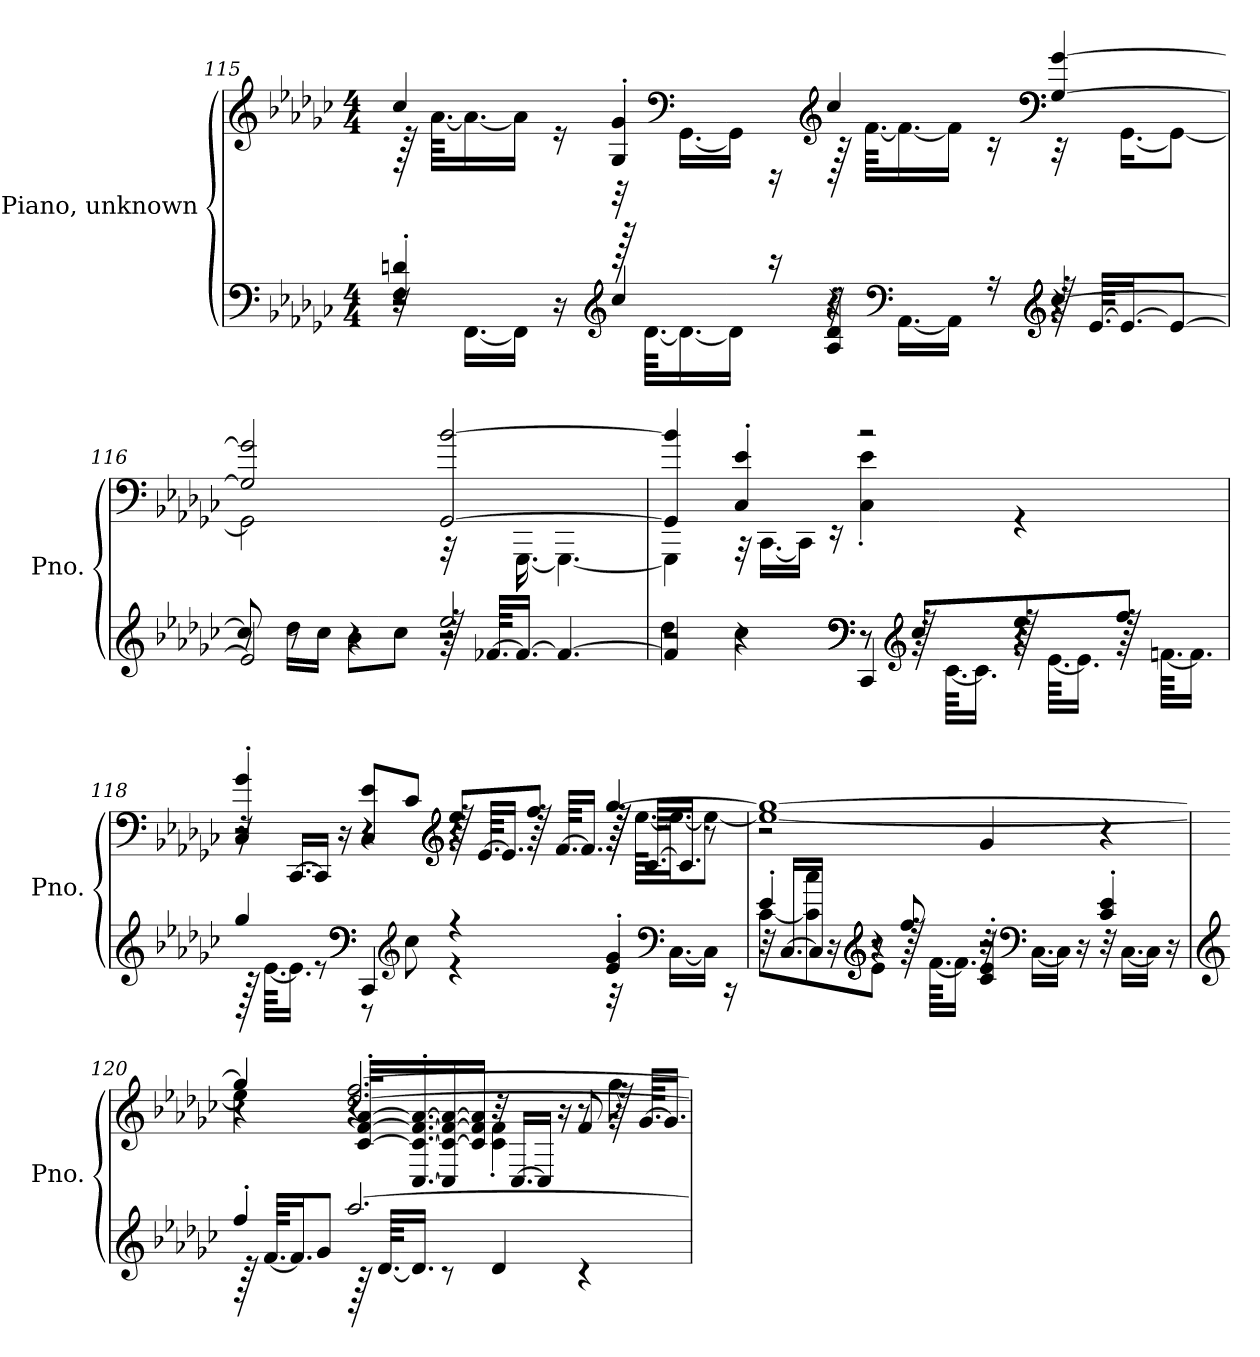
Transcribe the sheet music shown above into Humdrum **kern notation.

**kern	**kern
*part1	*part1
*staff2	*staff1
*I"Piano, unknown	*
*I'Pno.	*
!!LO:LB:g=z
*clefF4	*clefG2
*k[b-e-a-d-g-c-]	*k[b-e-a-d-g-c-]
*M4/4	*M4/4
=115	=115
*^	*^
*	*^	*	*
2r	32r	4F/' 4dn/'	4cc-/	128r
.	.	.	.	[64.a-\KKLL
.	[16.FF\LL	.	.	16.a-\_
.	16FF\JJ]	.	.	16a-\JJ]
.	16r	.	.	16r
*clefG2	*	*	*	*
.	128r	4cc-/	4G-/' 4g-/'	32r
.	[64.d\KKLL	.	.	.
*	*	*	*clefF4	*
.	16.d\_	.	.	[16.GG-\LL
.	16d\JJ]	.	.	16GG-\JJ]
.	16r	.	.	16r
*	*	*	*clefG2	*
4r	32r	4A-/' 4d/'	4cc-/	128r
.	.	.	.	[64.f\KKLL
*clefF4	*	*	*	*
.	[16.AA-\LL	.	.	16.f\_
.	16AA-\JJ]	.	.	16f\JJ]
.	16r	.	.	16r
*clefG2	*	*	*clefF4	*
128r	4r	[4cc-/	[4G-/ [4g-/	32r
[64.e-/KKLL	.	.	.	.
16.e-/J_	.	.	.	[16.GG-\KL
8e-/J_	.	.	.	8GG-\J_
!!LO:LB:g=z	!!
=116	=116	=116	=116	=116
2e-/]	8r	8cc-/]	2G-/] 2g-/]	2GG-\]
.	16dd-\LL	8r	.	.
.	16cc-\JJ	.	.	.
.	8b-\L	4r	.	.
.	8cc-\J	.	.	.
128r	2r	2ee-/	[2GG-/ [2b-/	32r
[64.f-X/KKLL	.	.	.	.
16.f-/JJ_	.	.	.	[16.GGG-\
4.f-/_	.	.	.	4.GGG-\_
=117	=117	=117	=117	=117
4f-/]	4dd-\	2r	4GG-/] 4b-/]	4GGG-\]
4r	4cc-\	.	4C-/' 4e-/'	32r
.	.	.	.	[16.CC-\LL
.	.	.	.	16CC-\JJ]
.	.	.	.	16r
*clefF4	*	*	*	*
8r	8r	4CC-/	2r	4C-\' 4e-\'
*clefG2	*	*	*	*
8cc-/L	128r	.	.	.
.	[64.c-\KKLL	.	.	.
.	16.c-\JJ]	.	.	.
8ee-/	128r	4r	.	4r
.	[64.e-\KKLL	.	.	.
.	16.e-\JJ]	.	.	.
8ff/J	128r	.	.	.
.	[64.fn\KKLL	.	.	.
.	16.f\JJ]	.	.	.
*	*v	*v	*	*
!!LO:PB:g=z
=118	=118	=118	=118
*	*	*	*^
4gg-/	128r	4C-/' 4g-/'	2r	32r
.	[64.e-\KKLL	.	.	.
.	16.e-\JJ]	.	.	[16.CC-/LL
.	8r	.	.	16CC-/JJ]
.	.	.	.	16r
*clefF4	*	*	*	*
4CC-/	8r	4r	.	8C-/ 8e-/L
*clefG2	*	*	*	*
.	8cc-\	.	.	8c-/J
*	*	*clefG2	*	*
4r	4r	8ee-/L	4r	128r
.	.	.	.	[64.e-/KKLL
.	.	.	.	16.e-/JJ]
.	.	8ff/J	.	128r
.	.	.	.	[64.f/KKLL
.	.	.	.	16.f/JJ]
4e-/' 4g-/'	32r	[4gg-/	128r	128r
.	.	.	[64.ee-\KKLL	[64.c-/KKLL
*clefF4	*	*	*	*
.	[16.C-\LL	.	16.ee-\J_	16.c-/JJ]
.	16C-\JJ]	.	8ee-\J_	8r
.	16r	.	.	.
!!LO:LB:g=z	!!	!!
=119	=119	=119	=119	=119
*	*^	*	*	*
4e-'/	[8c-\L	32r	1gg-_	1ee-_	2r
.	.	[16.C-/LL	.	.	.
.	8c-\] 8cc-\	16C-/JJ]	.	.	.
.	.	16r	.	.	.
*clefG2	*	*	*	*	*
8r	8e-\J	4r	.	.	.
8ff/	128r	.	.	.	.
.	[64.f\KKLL	.	.	.	.
.	16.f\JJ]	.	.	.	.
4c-/' 4e-/'	32r	2r	.	.	4g-/
*clefF4	*	*	*	*	*
.	[16.C-\LL	.	.	.	.
.	16C-\JJ]	.	.	.	.
.	16r	.	.	.	.
4c-/' 4e-/'	32r	.	.	.	4r
.	[16.C-\LL	.	.	.	.
.	16C-\JJ]	.	.	.	.
.	16r	.	.	.	.
*v	*v	*v	*	*	*
!!LO:LB:g=z	!!	!!
=120	=120	=120	=120
*clefG2	*	*	*
*^	*	*	*
4ff'/	128r	4gg-/]	4ee-\]	4r
.	[64.f/KKLL	.	.	.
.	16.f/J]	.	.	.
.	8g-/J	.	.	.
[2.aa-/	128r	[2.dd-/ [2.ff/	4r	[32c-/' [32f/' [32a-/'KLL
.	[64.d-/KKLL	.	.	.
.	16.d-/JJ]	.	.	[16.C-/' 16.c-/_' 16.f/_' 16.a-/_'
.	8r	.	.	16C-/] 16c-/_ 16f/_ 16a-/_
.	.	.	.	16c-/] 16f/] 16a-/]JJ
.	4d-/	.	4c-\' 4f\'	32r
.	.	.	.	[16.C-/LL
.	.	.	.	16C-/JJ]
.	.	.	.	16r
.	4r	.	8r	8f/
.	.	.	8gg-\	128r
.	.	.	.	[64.g-/KKLL
.	.	.	.	16.g-/JJ]
*v	*v	*	*	*
*	*v	*v	*v
=	=
*-	*-
